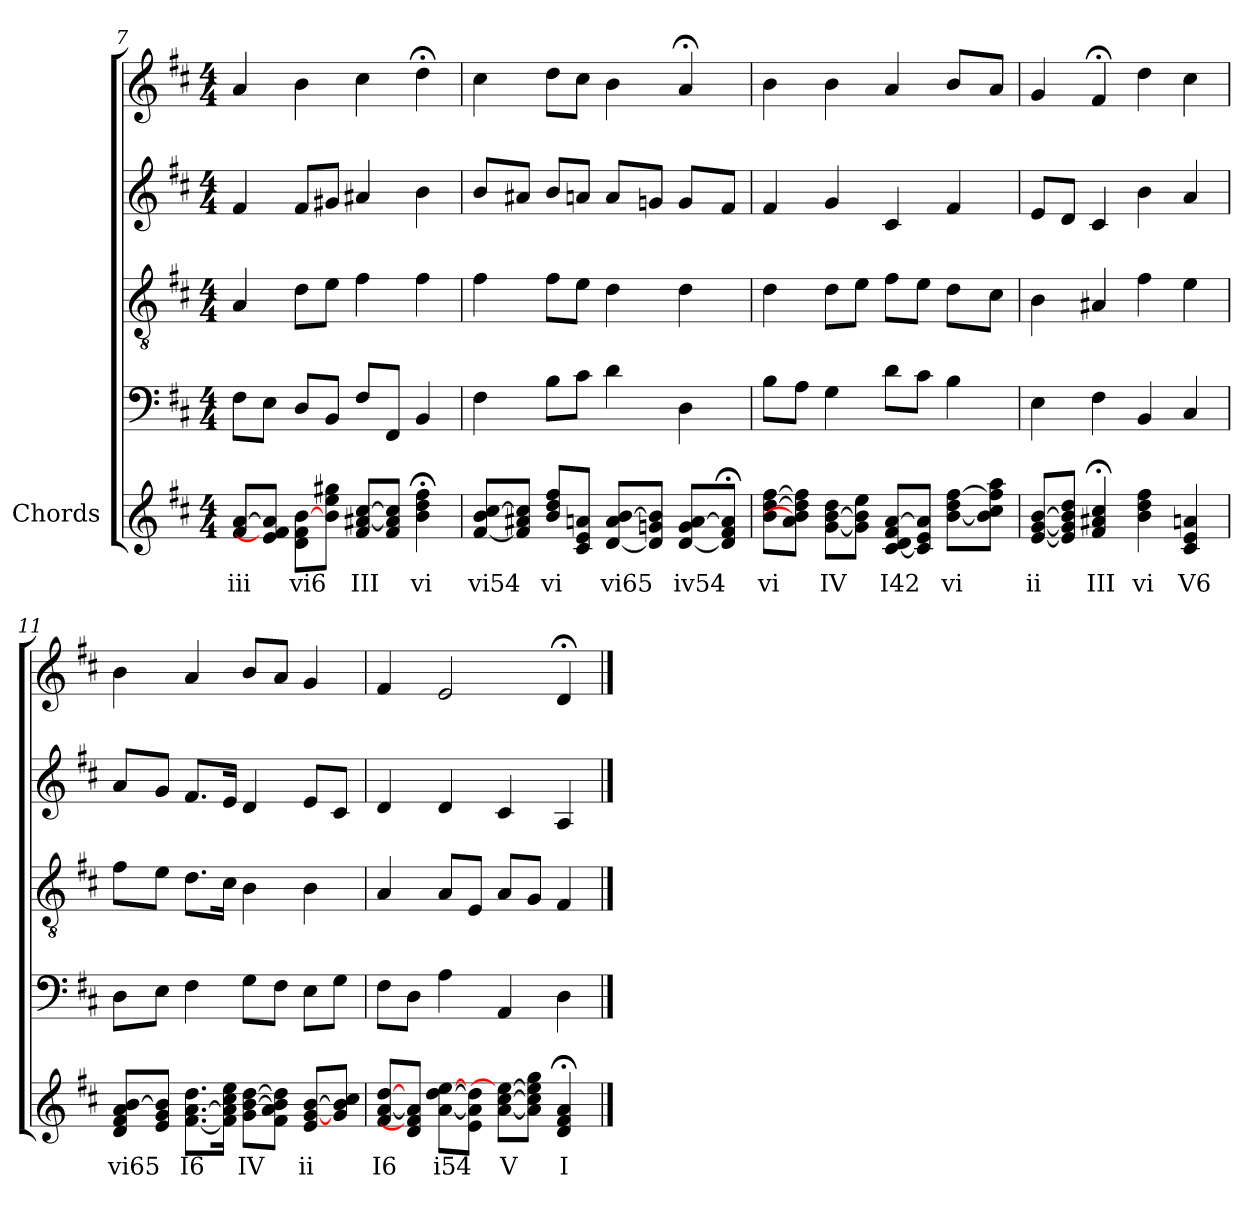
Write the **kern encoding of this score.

**kern	**text	**kern	**kern	**kern	**kern
*part5	*part5	*part4	*part3	*part2	*part1
*staff5	*staff5	*staff4	*staff3	*staff2	*staff1
*I"Chords	*	*	*	*	*
*clefG2	*	*clefF4	*clefGv2	*clefG2	*clefG2
*k[f#c#]	*	*k[f#c#]	*k[f#c#]	*k[f#c#]	*k[f#c#]
*M4/4	*	*M4/4	*M4/4	*M4/4	*M4/4
=7	=7	=7	=7	=7	=7
8f#/ [8aL	iii	8F#\L	4A/	4f#/	4a/
8e/ 8f#] 8a]J	.	8E\J	.	.	.
8d\ 8f# [8bL	vi6	8D/L	8d\L	8f#/L	4b\
8b\ 8ee 8gg#XJ	.	8BB/J	8e\J	8g#X/J	.
8f#/ [8a#X [8cc#L	III	8F#/L	4f#\	4a#X/	4cc#\
8f#/ 8a#] 8cc#]J	.	8FF#/J	.	.	.
4b; 4dd; 4ff#;	vi	4BB/	4f#\	4b\	4dd;\
=8	=8	=8	=8	=8	=8
[8f#/ 8b [8cc#L	vi54	4F#\	4f#\	8b/L	4cc#\
8f#/] 8a#X 8cc#]J	.	.	.	8a#X/J	.
8b/ 8dd 8ff#L	vi	8B\L	8f#\L	8b/L	8dd\L
8c#/ 8e 8anJ	.	8c#\J	8e\J	8an/J	8cc#\J
[8d/ 8a [8bL	vi65	4d\	4d\	8a/L	4b\
8d/] 8gn 8b]J	.	.	.	8gn/J	.
[8d/ 8g [8aL	iv54	4D\	4d\	8g/L	4a;/
8d/]; 8f#; 8a];J	.	.	.	8f#/J	.
=9	=9	=9	=9	=9	=9
8b\ [8dd [8ff#L	vi	8B\L	4d\	4f#/	4b\
8a\ 8b] 8dd] 8ff#]J	.	8A\J	.	.	.
[8g\ [8b 8ddL	IV	4G\	8d\L	4g/	4b\
8g\] 8b] 8eeJ	.	.	8e\J	.	.
[8c#/ 8d 8f# [8aL	I42	8d\L	8f#\L	4c#/	4a/
8c#/] 8e 8a]J	.	8c#\J	8e\J	.	.
[8b\ 8dd [8ff#L	vi	4B\	8d\L	4f#/	8b/L
8b\] 8cc# 8ff#] 8aaJ	.	.	8c#\J	.	8a/J
=10	=10	=10	=10	=10	=10
[8e/ [8g [8bL	ii	4E\	4B\	8e/L	4g/
8e/] 8g] 8b] 8ddJ	.	.	.	8d/J	.
4f#; 4a#X; 4cc#;	III	4F#\	4A#X/	4c#/	4f#;/
4b 4dd 4ff#	vi	4BB/	4f#\	4b\	4dd\
4c# 4e 4an	V6	4C#/	4e\	4a/	4cc#\
!!LO:LB:g=z
=11	=11	=11	=11	=11	=11
8d/ 8f# 8a [8bL	vi65	8D\L	8f#\L	8a/L	4b\
8e/ 8g 8b]J	.	8E\J	8e\J	8g/J	.
[8.f#\ [8.a 8.ddL	I6	4F#\	8.d\L	8.f#/L	4a/
16f#\] 16a] 16cc# 16eeJk	.	.	16c#\Jk	16e/Jk	.
8g\ [8b [8ddL	IV	8G\L	4B\	4d/	8b/L
8f#\ 8a 8b] 8dd]J	.	8F#\J	.	.	8a/J
8e/ [8g [8bL	ii	8E\L	4B\	8e/L	4g/
8g/ 8b] 8cc#J	.	8G\J	.	8c#/J	.
=12	=12	=12	=12	=12	=12
8f#/ [8a [8ddL	I6	8F#\L	4A/	4d/	4f#/
8d/ 8f#] 8a]J	.	8D\J	.	.	.
[8a\ [8dd [8eeL	i54	4A\	8A/L	4d/	2e/
8e\ 8a] 8dd]J	.	.	8E/J	.	.
[8a\ [8cc# 8ee_L	V	4AA/	8A/L	4c#/	.
8a\] 8cc#] 8ee] 8ggJ	.	.	8G/J	.	.
4d; 4f#; 4a;	I	4D\	4F#/	4A/	4d;/
==	==	==	==	==	==
*-	*-	*-	*-	*-	*-
